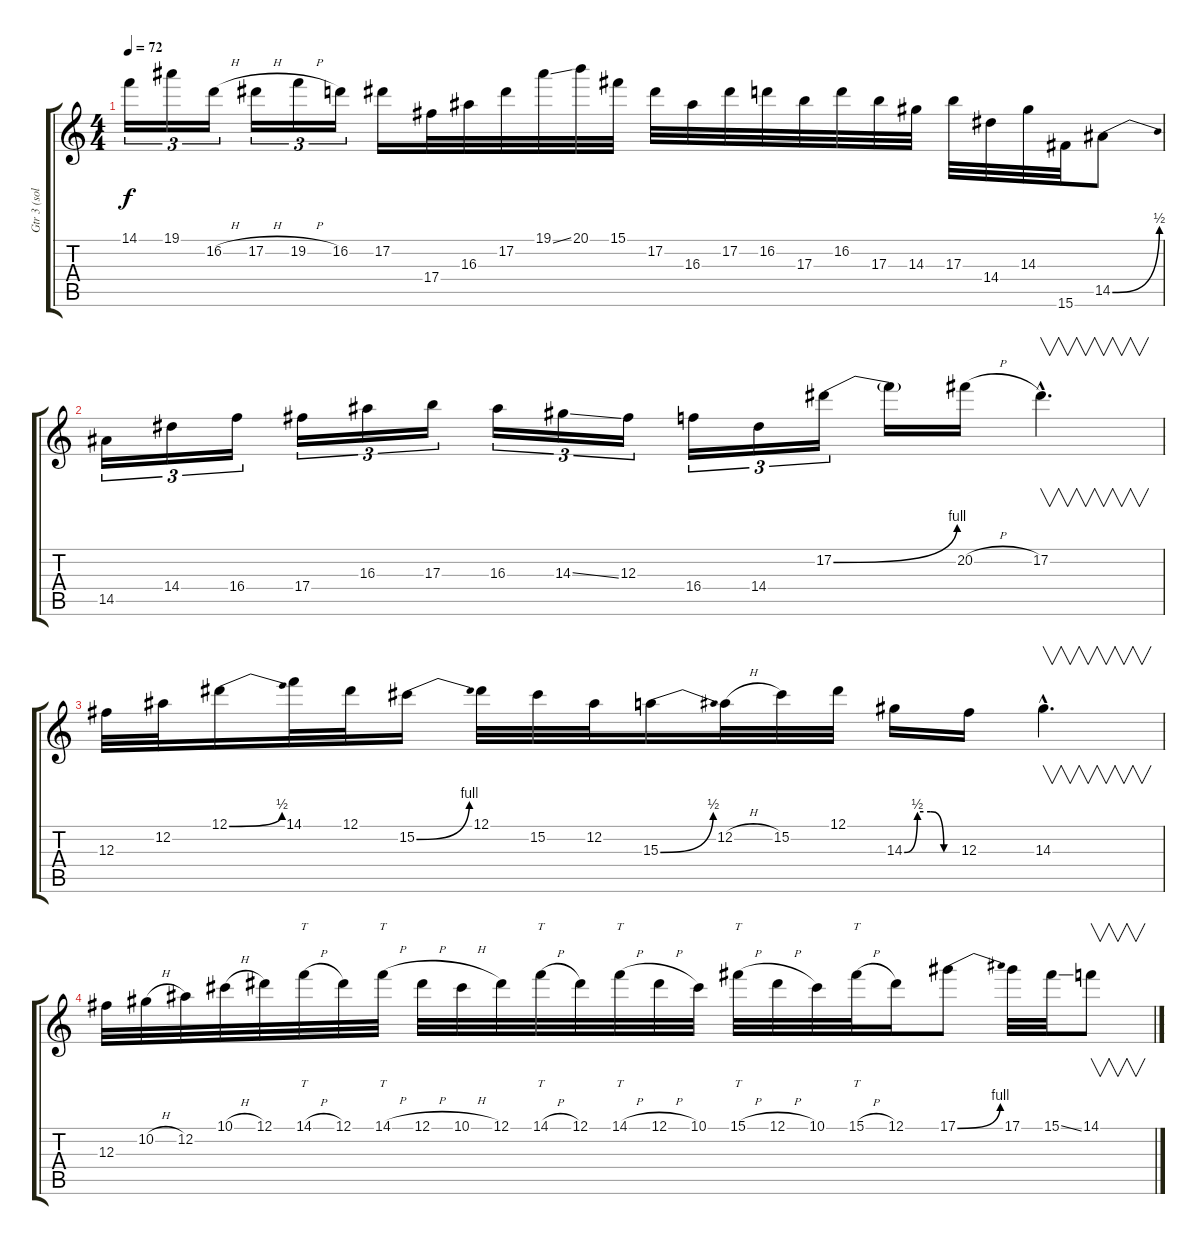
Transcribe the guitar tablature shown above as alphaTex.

\track ("Gtr 3 (solo)" "Gtr 3 (sol") {instrument overdrivenguitar}
\staff {score tabs}
\tuning (Eb4 Bb3 Gb3 Db3 Ab2 Eb2) {hide}
\ts (4 4)
\tempo 72
\clef g2
\ks c
14.1.16{tu (3 2) dy f} 19.1.16{tu (3 2)} 16.2{h}.16{tu (3 2)} 17.2{h}.16{tu (3 2)} 19.2{h}.16{tu (3 2)} 16.2.16{tu (3 2)} 17.2.16 17.4.32 16.3.32 17.2.32 19.1{ss}.32 20.1.32 15.1.32 17.2.32 16.3.32 17.2.32 16.2.32 17.3.32 16.2.32 17.3.32 14.3.32 17.3.32 14.4.32 14.3.32 15.6.32 14.5{be (bend 0 0 60 2)}.8 |
14.5.16{tu (3 2)} 14.4.16{tu (3 2)} 16.4.16{tu (3 2)} 17.4.16{tu (3 2)} 16.3.16{tu (3 2)} 17.3.16{tu (3 2)} 16.3.16{tu (3 2)} 14.3{ss}.16{tu (3 2)} 12.3.16{tu (3 2)} 16.4.16{tu (3 2)} 14.4.16{tu (3 2)} 17.2{be (bend 0 0 60 4)}.16{tu (3 2)} 17.2{t}.16 20.2{h}.16 17.2{hac}.4{v d} |
12.3.32 12.2.32 12.1{be (bend 0 0 60 2)}.16 14.1.32 12.1.32 15.2{be (bend 0 0 60 4)}.16 12.1.32 15.2.32 12.2.32 15.3{be (bend 0 0 60 2)}.16 12.2{h}.32 15.2.32 12.1.32 14.3{be (custom 0 0 15 2 30 2 45 0 60 0)}.16 12.3.16 14.3{hac}.4{v d} |
12.3.32 10.2{h}.32 12.2.32 10.1{h}.32 12.1.32 14.1{h}.32{tt} 12.1.32 14.1{h}.32{tt} 12.1{h}.32 10.1{h}.32 12.1.32 14.1{h}.32{tt} 12.1.32 14.1{h}.32{tt} 12.1{h}.32 10.1.32 15.1{h}.32{tt} 12.1{h}.32 10.1.32 15.1{h}.32{tt} 12.1.16 17.1{be (bend 0 0 60 4)}.8 17.1.32 15.1{ss}.32 14.1.8{v}
